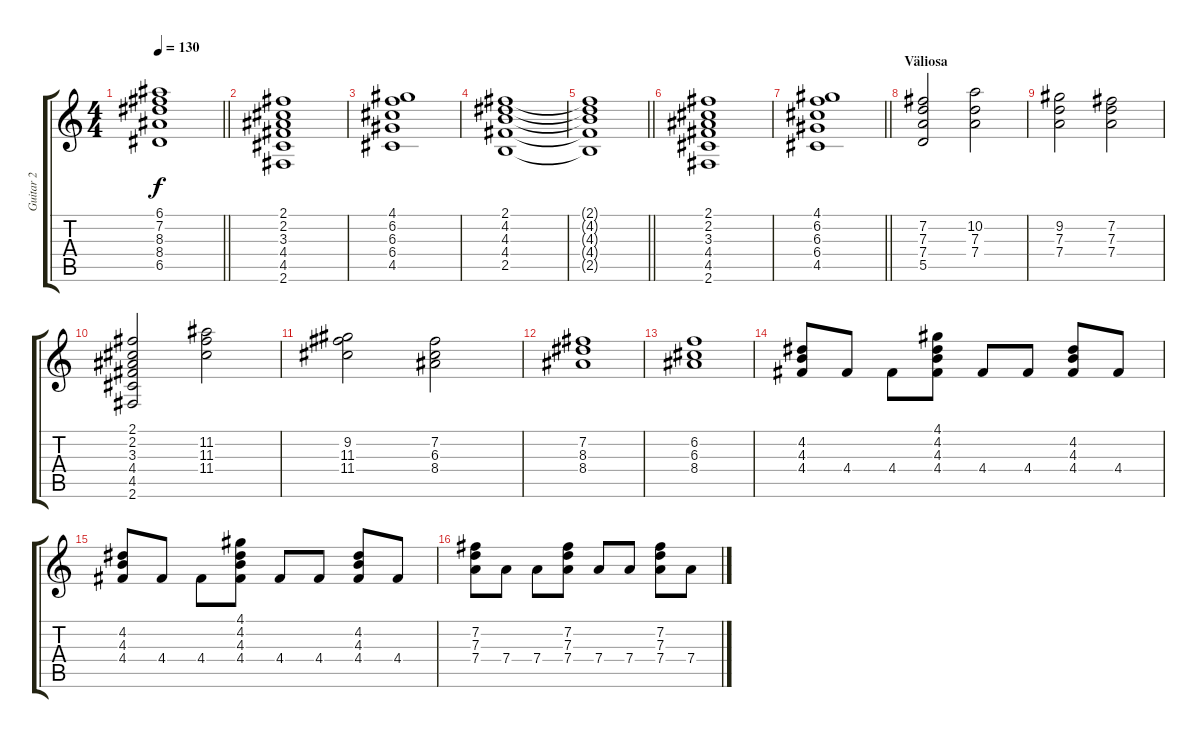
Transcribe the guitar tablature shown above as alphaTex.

\track ("Guitar 2" "Guitar 2") {instrument overdrivenguitar}
\staff {score tabs}
\tuning (E4 B3 G3 D3 A2 E2) {hide}
\ts (4 4)
\tempo 130
\clef g2
\barLineRight lightlight
\ks c
(6.1 7.2 8.3 8.4 6.5).1{dy f} |
(2.1 2.2 3.3 4.4 4.5 2.6).1 |
(4.1 6.2 6.3 6.4 4.5).1 |
(2.1 4.2 4.3 4.4 2.5).1 |
\barLineRight lightlight
(2.1{t} 4.2{t} 4.3{t} 4.4{t} 2.5{t}).1 |
(2.1 2.2 3.3 4.4 4.5 2.6).1 |
\barLineRight lightlight
(4.1 6.2 6.3 6.4 4.5).1 |
\section ("" "Väliosa")
(7.2 7.3 7.4 5.5).2 (10.2 7.3 7.4).2 |
(9.2 7.3 7.4).2 (7.2 7.3 7.4).2 |
(2.1 2.2 3.3 4.4 4.5 2.6).2 (11.2 11.3 11.4).2 |
(9.2 11.3 11.4).2 (7.2 6.3 8.4).2 |
(7.2 8.3 8.4).1 |
(6.2 6.3 8.4).1 |
(4.2 4.3 4.4).8 4.4.8 4.4.8 (4.1 4.2 4.3 4.4).8 4.4.8 4.4.8 (4.2 4.3 4.4).8 4.4.8 |
(4.2 4.3 4.4).8 4.4.8 4.4.8 (4.1 4.2 4.3 4.4).8 4.4.8 4.4.8 (4.2 4.3 4.4).8 4.4.8 |
(7.2 7.3 7.4).8 7.4.8 7.4.8 (7.2 7.3 7.4).8 7.4.8 7.4.8 (7.2 7.3 7.4).8 7.4.8
